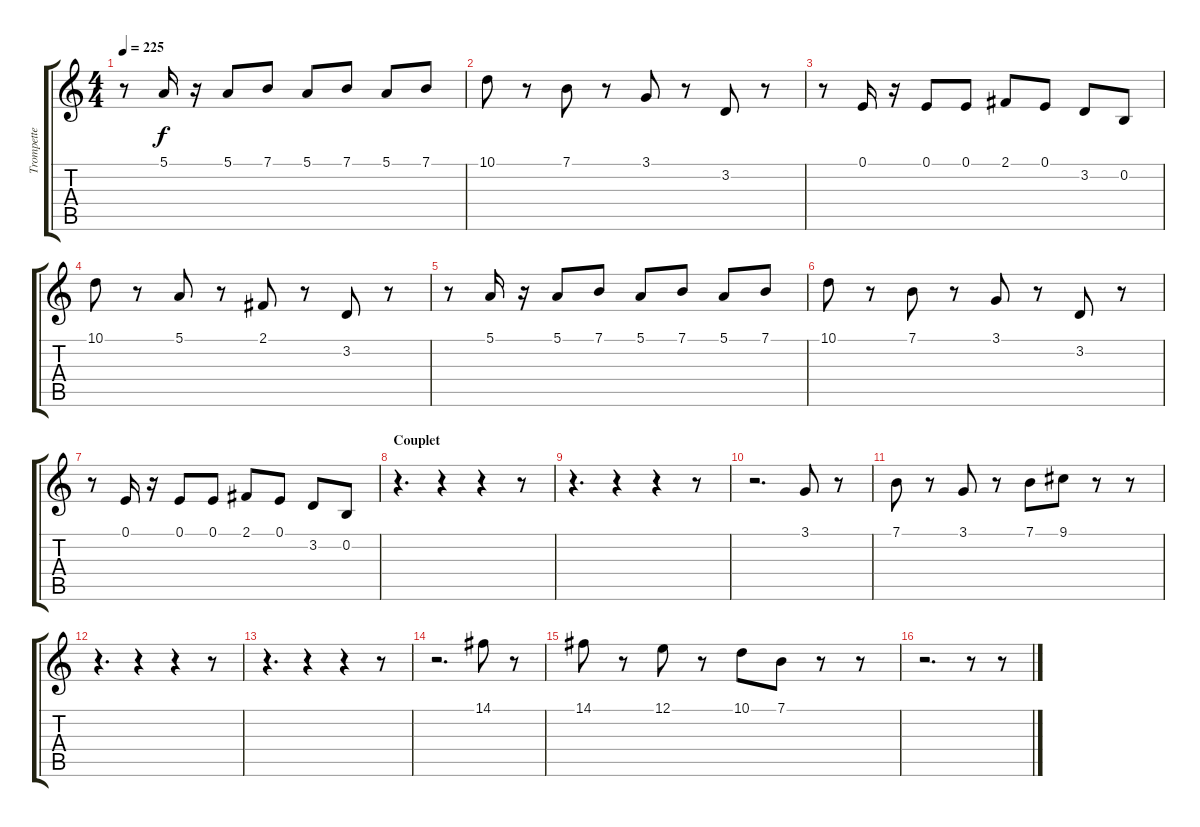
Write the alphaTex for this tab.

\track ("Trompette" "Trompette") {instrument trumpet}
\staff {score tabs}
\tuning (E4 B3 G3 D3 A2 E2) {hide}
\ts (4 4)
\tempo 225
\clef g2
\ks c
r.8{dy f} 5.1.16 r.16 5.1.8 7.1.8 5.1.8 7.1.8 5.1.8 7.1.8 |
10.1.8 r.8 7.1.8 r.8 3.1.8 r.8 3.2.8 r.8 |
r.8 0.1.16 r.16 0.1.8 0.1.8 2.1.8 0.1.8 3.2.8 0.2.8 |
10.1.8 r.8 5.1.8 r.8 2.1.8 r.8 3.2.8 r.8 |
r.8 5.1.16 r.16 5.1.8 7.1.8 5.1.8 7.1.8 5.1.8 7.1.8 |
10.1.8 r.8 7.1.8 r.8 3.1.8 r.8 3.2.8 r.8 |
r.8 0.1.16 r.16 0.1.8 0.1.8 2.1.8 0.1.8 3.2.8 0.2.8 |
\section ("" "Couplet")
r.4{d} r.4 r.4 r.8 |
r.4{d} r.4 r.4 r.8 |
r.2{d} 3.1.8 r.8 |
7.1.8 r.8 3.1.8 r.8 7.1.8 9.1.8 r.8 r.8 |
r.4{d} r.4 r.4 r.8 |
r.4{d} r.4 r.4 r.8 |
r.2{d} 14.1.8 r.8 |
14.1.8 r.8 12.1.8 r.8 10.1.8 7.1.8 r.8 r.8 |
r.2{d} r.8 r.8
